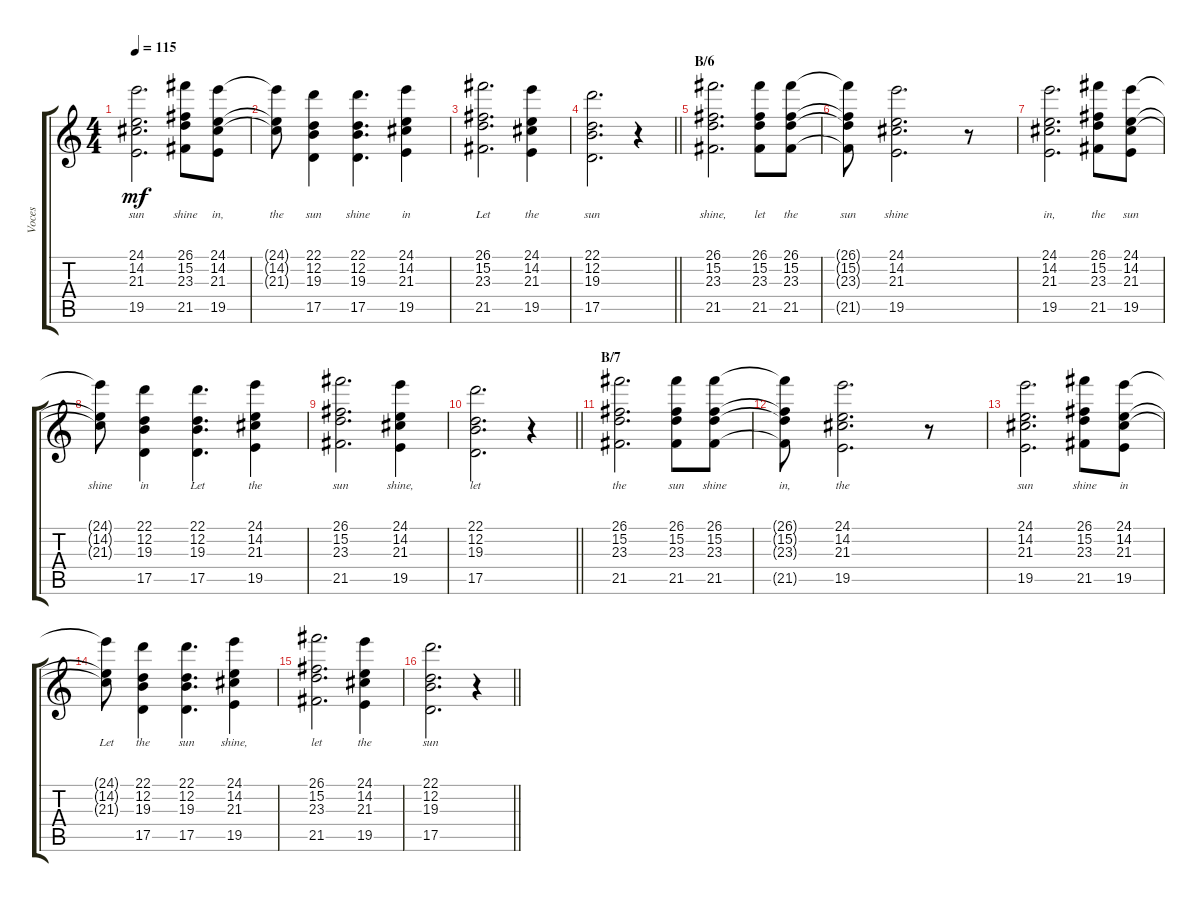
\track ("Voces" "Voces") {instrument englishhorn}
\staff {score tabs}
\tuning (E4 B3 G3 D3 A2 E2) {hide}
\ts (4 4)
\tempo 115
\clef g2
\ks c
(24.1 14.2 21.3 19.5).2{d lyrics (0 "sun") lyrics (1 "") lyrics (2 "") lyrics (3 "") lyrics (4 "") dy mf} (26.1 15.2 23.3 21.5).8{lyrics (0 "shine") lyrics (1 "") lyrics (2 "") lyrics (3 "") lyrics (4 "")} (24.1 14.2 21.3 19.5).8{lyrics (0 "in,") lyrics (1 "") lyrics (2 "") lyrics (3 "") lyrics (4 "")} |
(24.1{t} 14.2{t} 21.3{t}).8{lyrics (0 "the") lyrics (1 "") lyrics (2 "") lyrics (3 "") lyrics (4 "")} (22.1 12.2 19.3 17.5).4{lyrics (0 "sun") lyrics (1 "") lyrics (2 "") lyrics (3 "") lyrics (4 "")} (22.1 12.2 19.3 17.5).4{d lyrics (0 "shine") lyrics (1 "") lyrics (2 "") lyrics (3 "") lyrics (4 "")} (24.1 14.2 21.3 19.5).4{lyrics (0 "in") lyrics (1 "") lyrics (2 "") lyrics (3 "") lyrics (4 "")} |
(26.1 15.2 23.3 21.5).2{d lyrics (0 "Let") lyrics (1 "") lyrics (2 "") lyrics (3 "") lyrics (4 "")} (24.1 14.2 21.3 19.5).4{lyrics (0 "the") lyrics (1 "") lyrics (2 "") lyrics (3 "") lyrics (4 "")} |
\barLineRight lightlight
(22.1 12.2 19.3 17.5).2{d lyrics (0 "sun") lyrics (1 "") lyrics (2 "") lyrics (3 "") lyrics (4 "")} r.4 |
\section ("" "B/6")
(26.1 15.2 23.3 21.5).2{d lyrics (0 "shine,") lyrics (1 "") lyrics (2 "") lyrics (3 "") lyrics (4 "")} (26.1 15.2 23.3 21.5).8{lyrics (0 "let") lyrics (1 "") lyrics (2 "") lyrics (3 "") lyrics (4 "")} (26.1 15.2 23.3 21.5).8{lyrics (0 "the") lyrics (1 "") lyrics (2 "") lyrics (3 "") lyrics (4 "")} |
(26.1{t} 15.2{t} 23.3{t} 21.5{t}).8{lyrics (0 "sun") lyrics (1 "") lyrics (2 "") lyrics (3 "") lyrics (4 "")} (24.1 14.2 21.3 19.5).2{d lyrics (0 "shine") lyrics (1 "") lyrics (2 "") lyrics (3 "") lyrics (4 "")} r.8 |
(24.1 14.2 21.3 19.5).2{d lyrics (0 "in,") lyrics (1 "") lyrics (2 "") lyrics (3 "") lyrics (4 "")} (26.1 15.2 23.3 21.5).8{lyrics (0 "the") lyrics (1 "") lyrics (2 "") lyrics (3 "") lyrics (4 "")} (24.1 14.2 21.3 19.5).8{lyrics (0 "sun") lyrics (1 "") lyrics (2 "") lyrics (3 "") lyrics (4 "")} |
(24.1{t} 14.2{t} 21.3{t}).8{lyrics (0 "shine") lyrics (1 "") lyrics (2 "") lyrics (3 "") lyrics (4 "")} (22.1 12.2 19.3 17.5).4{lyrics (0 "in") lyrics (1 "") lyrics (2 "") lyrics (3 "") lyrics (4 "")} (22.1 12.2 19.3 17.5).4{d lyrics (0 "Let") lyrics (1 "") lyrics (2 "") lyrics (3 "") lyrics (4 "")} (24.1 14.2 21.3 19.5).4{lyrics (0 "the") lyrics (1 "") lyrics (2 "") lyrics (3 "") lyrics (4 "")} |
(26.1 15.2 23.3 21.5).2{d lyrics (0 "sun") lyrics (1 "") lyrics (2 "") lyrics (3 "") lyrics (4 "")} (24.1 14.2 21.3 19.5).4{lyrics (0 "shine,") lyrics (1 "") lyrics (2 "") lyrics (3 "") lyrics (4 "")} |
\barLineRight lightlight
(22.1 12.2 19.3 17.5).2{d lyrics (0 "let") lyrics (1 "") lyrics (2 "") lyrics (3 "") lyrics (4 "")} r.4 |
\section ("" "B/7")
(26.1 15.2 23.3 21.5).2{d lyrics (0 "the") lyrics (1 "") lyrics (2 "") lyrics (3 "") lyrics (4 "")} (26.1 15.2 23.3 21.5).8{lyrics (0 "sun") lyrics (1 "") lyrics (2 "") lyrics (3 "") lyrics (4 "")} (26.1 15.2 23.3 21.5).8{lyrics (0 "shine") lyrics (1 "") lyrics (2 "") lyrics (3 "") lyrics (4 "")} |
(26.1{t} 15.2{t} 23.3{t} 21.5{t}).8{lyrics (0 "in,") lyrics (1 "") lyrics (2 "") lyrics (3 "") lyrics (4 "")} (24.1 14.2 21.3 19.5).2{d lyrics (0 "the") lyrics (1 "") lyrics (2 "") lyrics (3 "") lyrics (4 "")} r.8 |
(24.1 14.2 21.3 19.5).2{d lyrics (0 "sun") lyrics (1 "") lyrics (2 "") lyrics (3 "") lyrics (4 "")} (26.1 15.2 23.3 21.5).8{lyrics (0 "shine") lyrics (1 "") lyrics (2 "") lyrics (3 "") lyrics (4 "")} (24.1 14.2 21.3 19.5).8{lyrics (0 "in") lyrics (1 "") lyrics (2 "") lyrics (3 "") lyrics (4 "")} |
(24.1{t} 14.2{t} 21.3{t}).8{lyrics (0 "Let") lyrics (1 "") lyrics (2 "") lyrics (3 "") lyrics (4 "")} (22.1 12.2 19.3 17.5).4{lyrics (0 "the") lyrics (1 "") lyrics (2 "") lyrics (3 "") lyrics (4 "")} (22.1 12.2 19.3 17.5).4{d lyrics (0 "sun") lyrics (1 "") lyrics (2 "") lyrics (3 "") lyrics (4 "")} (24.1 14.2 21.3 19.5).4{lyrics (0 "shine,") lyrics (1 "") lyrics (2 "") lyrics (3 "") lyrics (4 "")} |
(26.1 15.2 23.3 21.5).2{d lyrics (0 "let") lyrics (1 "") lyrics (2 "") lyrics (3 "") lyrics (4 "")} (24.1 14.2 21.3 19.5).4{lyrics (0 "the") lyrics (1 "") lyrics (2 "") lyrics (3 "") lyrics (4 "")} |
\barLineRight lightlight
(22.1 12.2 19.3 17.5).2{d lyrics (0 "sun") lyrics (1 "") lyrics (2 "") lyrics (3 "") lyrics (4 "")} r.4
